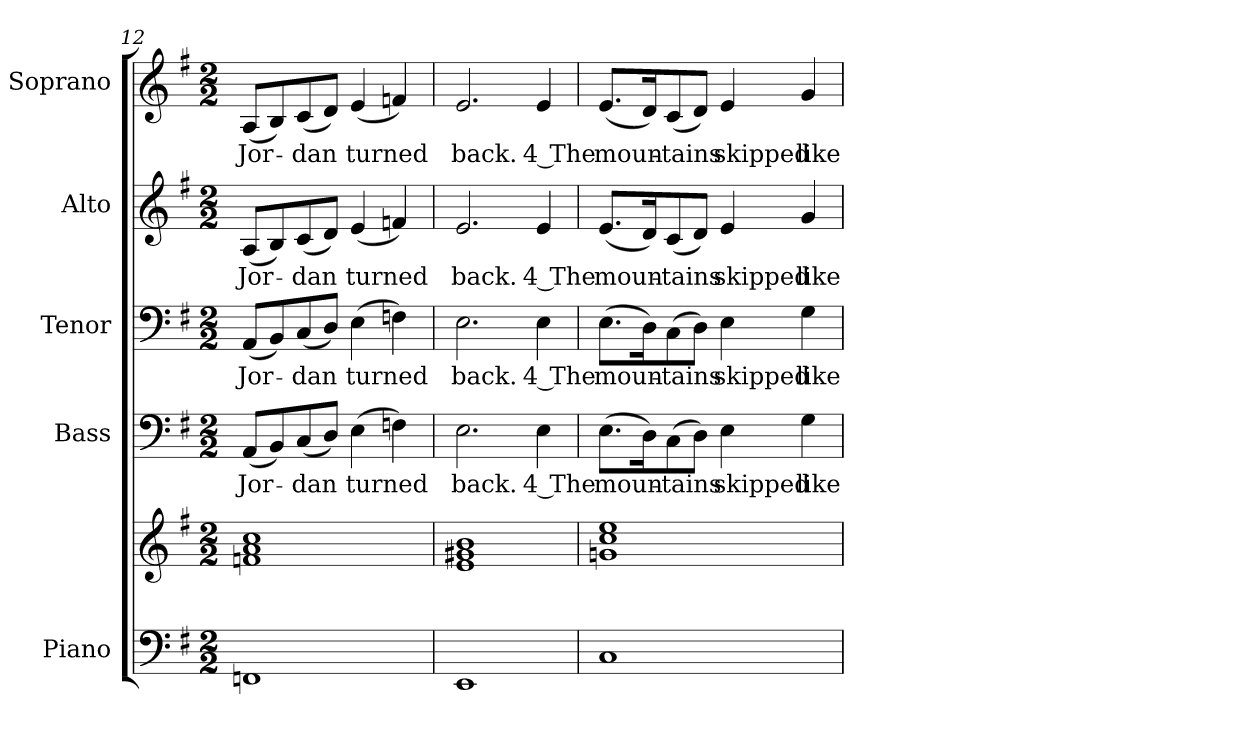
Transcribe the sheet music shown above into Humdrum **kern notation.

**kern	**kern	**kern	**text	**kern	**text	**kern	**text	**kern	**text
*part5	*part5	*part4	*part4	*part3	*part3	*part2	*part2	*part1	*part1
*staff6	*staff5	*staff4	*staff4	*staff3	*staff3	*staff2	*staff2	*staff1	*staff1
*I"Piano	*	*I"Bass	*	*I"Tenor	*	*I"Alto	*	*I"Soprano	*
*I'Pno.	*	*I'B.	*	*I'T.	*	*I'A.	*	*I'S.	*
*clefF4	*clefG2	*clefF4	*	*clefF4	*	*clefG2	*	*clefG2	*
*k[f#]	*k[f#]	*k[f#]	*	*k[f#]	*	*k[f#]	*	*k[f#]	*
*G:	*G:	*G:	*	*G:	*	*G:	*	*G:	*
*M2/2	*M2/2	*M2/2	*	*M2/2	*	*M2/2	*	*M2/2	*
=12	=12	=12	=12	=12	=12	=12	=12	=12	=12
!	!	!	!LO:LY:b:color=#000000	!	!	!	!	!	!
!	!	!	!	!	!LO:LY:b:color=#000000	!	!	!	!
!	!	!	!	!	!	!	!LO:LY:b:color=#000000	!	!
!	!	!	!	!	!	!	!	!	!LO:LY:b:color=#000000
1FFni	1fni 1ai 1cci	(8AAi/L	Jor-	(8AAi/L	Jor-	(8Ai/L	Jor-	(8Ai/L	Jor-
.	.	8BBi/)	.	8BBi/)	.	8Bi/)	.	8Bi/)	.
!	!	!	!LO:LY:b:color=#000000	!	!	!	!	!	!
!	!	!	!	!	!LO:LY:b:color=#000000	!	!	!	!
!	!	!	!	!	!	!	!LO:LY:b:color=#000000	!	!
!	!	!	!	!	!	!	!	!	!LO:LY:b:color=#000000
.	.	(8Ci/	-dan	(8Ci/	-dan	(8ci/	-dan	(8ci/	-dan
.	.	8Di/J)	.	8Di/J)	.	8di/J)	.	8di/J)	.
!	!	!	!LO:LY:b:color=#000000	!	!	!	!	!	!
!	!	!	!	!	!LO:LY:b:color=#000000	!	!	!	!
!	!	!	!	!	!	!	!LO:LY:b:color=#000000	!	!
!	!	!	!	!	!	!	!	!	!LO:LY:b:color=#000000
.	.	(4Ei\	turned	(4Ei\	turned	(4ei/	turned	(4ei/	turned
.	.	4Fni\)	.	4Fni\)	.	4fni/)	.	4fni/)	.
!!LO:PB:g=z
=13	=13	=13	=13	=13	=13	=13	=13	=13	=13
!	!	!	!LO:LY:b:color=#000000	!	!	!	!	!	!
!	!	!	!	!	!LO:LY:b:color=#000000	!	!	!	!
!	!	!	!	!	!	!	!LO:LY:b:color=#000000	!	!
!	!	!	!	!	!	!	!	!	!LO:LY:b:color=#000000
1EEi	1ei 1g#Xi 1bi	2.Ei\	back.	2.Ei\	back.	2.ei/	back.	2.ei/	back.
!	!	!	!LO:LY:b:color=#000000	!	!	!	!	!	!
!	!	!	!	!	!LO:LY:b:color=#000000	!	!	!	!
!	!	!	!	!	!	!	!LO:LY:b:color=#000000	!	!
!	!	!	!	!	!	!	!	!	!LO:LY:b:color=#000000
.	.	4Ei\	4 The	4Ei\	4 The	4ei/	4 The	4ei/	4 The
=14	=14	=14	=14	=14	=14	=14	=14	=14	=14
!	!	!	!LO:LY:b:color=#000000	!	!	!	!	!	!
!	!	!	!	!	!LO:LY:b:color=#000000	!	!	!	!
!	!	!	!	!	!	!	!LO:LY:b:color=#000000	!	!
!	!	!	!	!	!	!	!	!	!LO:LY:b:color=#000000
1Ci	1gni 1cci 1eei	(8.Ei\L	moun-	(8.Ei\L	moun-	(8.ei/L	moun-	(8.ei/L	moun-
.	.	16Di\K)	.	16Di\K)	.	16di/K)	.	16di/K)	.
!	!	!	!LO:LY:b:color=#000000	!	!	!	!	!	!
!	!	!	!	!	!LO:LY:b:color=#000000	!	!	!	!
!	!	!	!	!	!	!	!LO:LY:b:color=#000000	!	!
!	!	!	!	!	!	!	!	!	!LO:LY:b:color=#000000
.	.	(8Ci\	-tains	(8Ci\	-tains	(8ci/	-tains	(8ci/	-tains
.	.	8Di\J)	.	8Di\J)	.	8di/J)	.	8di/J)	.
!	!	!	!LO:LY:b:color=#000000	!	!	!	!	!	!
!	!	!	!	!	!LO:LY:b:color=#000000	!	!	!	!
!	!	!	!	!	!	!	!LO:LY:b:color=#000000	!	!
!	!	!	!	!	!	!	!	!	!LO:LY:b:color=#000000
.	.	4Ei\	skipped	4Ei\	skipped	4ei/	skipped	4ei/	skipped
!	!	!	!LO:LY:b:color=#000000	!	!	!	!	!	!
!	!	!	!	!	!LO:LY:b:color=#000000	!	!	!	!
!	!	!	!	!	!	!	!LO:LY:b:color=#000000	!	!
!	!	!	!	!	!	!	!	!	!LO:LY:b:color=#000000
.	.	4Gi\	like	4Gi\	like	4gi/	like	4gi/	like
=	=	=	=	=	=	=	=	=	=
*-	*-	*-	*-	*-	*-	*-	*-	*-	*-
